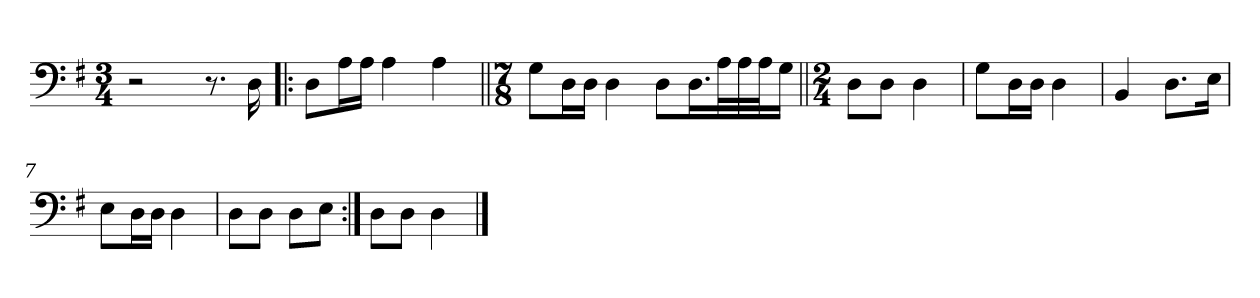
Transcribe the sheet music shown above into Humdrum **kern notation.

**kern
*part1
*staff1
*clefF4
*k[f#]
*M3/4
=1
2r
8.r
16D\
=2!|:
8D\L
16A\L
16A\JJ
4A\
4A\
=3||
*M7/8
8G\L
16D\L
16D\JJ
4D\
8D\L
16.D\L
32A\L
32A\
32A\J
16G\JJ
=4||
*M2/4
8D\L
8D\J
4D\
=5
8G\L
16D\L
16D\JJ
4D\
=6
4BB/
8.D\L
16E\Jk
=7
8E\L
16D\L
16D\JJ
4D\
=8
8D\L
8D\J
8D\L
8E\J
=9:|!
8D\L
8D\J
4D\
==
*-
